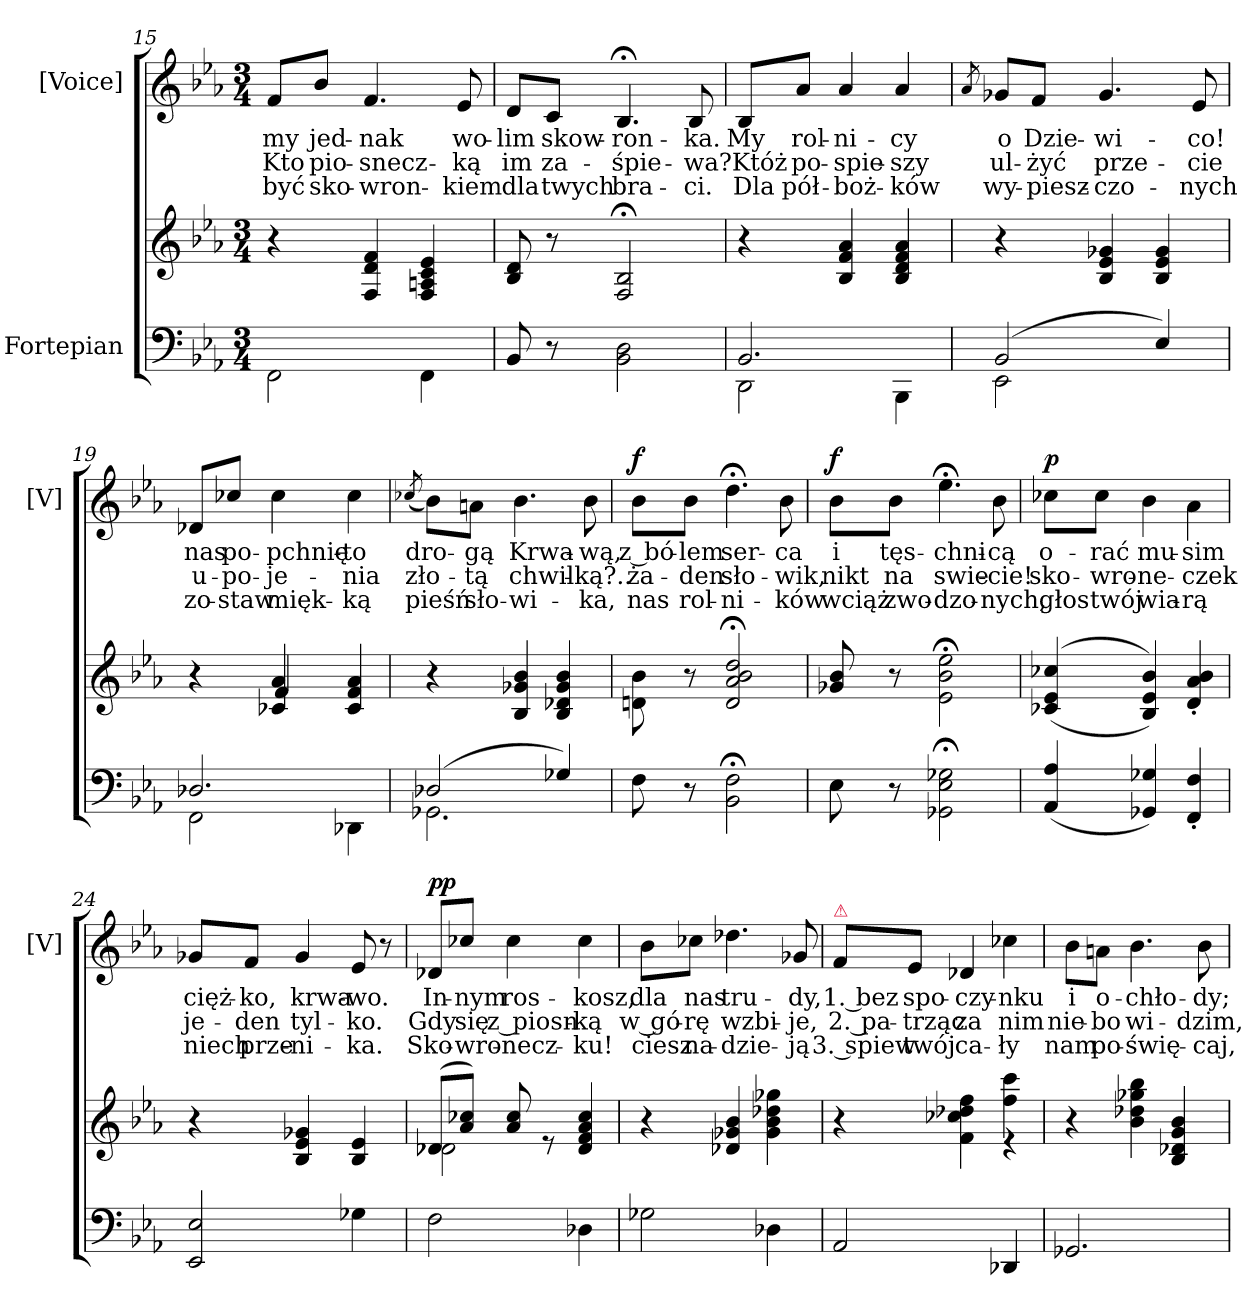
**kern	**kern	**kern	**text	**text	**text	**dynam
*part2	*part2	*part1	*part1	*part1	*part1	*part1
*staff3	*staff2	*staff1	*staff1	*staff1	*staff1	*staff1
*I"Fortepian	*	*I"[Voice]	*	*	*	*
*	*	*I'[V]	*	*	*	*
*clefF4	*clefG2	*clefG2	*	*	*	*
*k[b-e-a-]	*k[b-e-a-]	*k[b-e-a-]	*	*	*	*
*M3/4	*M3/4	*M3/4	*	*	*	*
=15	=15	=15	=15	=15	=15	=15
2FF\	4r	8f/L	my	Kto	być	.
.	.	8b-/J	jed-	pio-	sko-	.
.	4F/ 4d/ 4f/	4.f/	-nak	-snecz-	-wron-	.
4FF\	4F/ 4An/ 4c/ 4e-/	.	.	.	.	.
.	.	8e-/	wo-	-ką	-kiem	.
=16	=16	=16	=16	=16	=16	=16
8BB-/	8B-/ 8d/	8d/L	-lim	im	dla	.
8r	8r	8c/J	skow-	za-	twych	.
2BB-\ 2D\	2F;</ 2B-;</	4.B-;</	-ron-	-śpie-	bra-	.
.	.	8B-/	-ka.	-wa?	-ci.	.
=17	=17	=17	=17	=17	=17	=17
*^	*	*	*	*	*	*
2.BB-/	2DD\	4r	8B-/L	My	Któż	Dla	.
.	.	.	8a-/J	rol-	po-	pół-	.
.	.	4B-/ 4f/ 4a-/	4a-/	-ni-	-spie-	-boż-	.
.	4BBB-\	4B-/ 4d/ 4f/ 4a-/	4a-/	-cy	-szy	-ków	.
=18	=18	=18	=18	=18	=18	=18	=18
.	.	.	8qa-/	.	.	.	.
(<2BB-/	2EE-\	4r	8g-X/L	o	ul-	wy-	.
.	.	.	8f/J	Dzie-	-żyć	-piesz-	.
.	.	4B-/ 4e-/ 4g-X/	4.g-/	-wi-	prze-	-czo-	.
4E-/)	4ryy	4B-/ 4e-/ 4g-/	.	.	.	.	.
.	.	.	8e-/	-co!	-cie	-nych	.
=19	=19	=19	=19	=19	=19	=19	=19
*	*	*^	*	*	*	*	*
2.D-X/	2FF\	4r	4ryy	8d-X/L	nas	u-	zo-	.
.	.	.	.	8cc-X/J	po-	-po-	-staw	.
.	.	4c-X/ 4a-/	4f!/	4cc-\	-pchnię-	-je-	mięk-	.
.	4DD-X\	4c-/ 4f/ 4a-/	4ryy	4cc-\	-to	-nia	-ką	.
*	*	*v	*v	*	*	*	*	*
=20	=20	=20	=20	=20	=20	=20	=20
.	.	.	(<8qcc-X/	.	.	.	.
(<2D-X/	2.GG-X\	4r	8b-\L)	dro-	zło-	pieśń	.
.	.	.	8an\J	-gą	-tą	sło-	.
.	.	4B-/ 4g-X/ 4b-/	4.b-\	Krwa-	chwil-	-wi-	.
4G-X/)	.	4B-/ 4d-X/ 4g-/ 4b-/	.	.	.	.	.
.	.	.	8b-\	-wą,	-ką?..	-ka,	.
*v	*v	*	*	*	*	*	*
=21	=21	=21	=21	=21	=21	=21
!	!	!	!	!	!	!LO:DY:a
8F\	8dn\ 8b-\	8b-\L	z bó-	ża-	nas	f.
8r	8r	8b-\J	-lem	-den	rol-	.
2BB-;<\ 2F;<\	2d;</ 2a-;</ 2b-;</ 2dd;</	4.dd;<\	ser-	sło-	-ni-	.
.	.	8b-\	-ca	-wik,	-ków	.
=22	=22	=22	=22	=22	=22	=22
!	!	!	!	!	!	!LO:DY:a
8E-\	8g-X/ 8b-/	8b-\L	i	nikt	wciąż	f.
8r	8r	8b-\J	tęs-	na	zwo-	.
2GG-X;<\ 2E-;<\ 2G-X;<\	2e-;<\ 2b-;<\ 2ee-;<\	4.ee-;<\	-chni-	swie-	-dzo-	.
.	.	8b-\	-cą	-cie!	-nych,	.
=23	=23	=23	=23	=23	=23	=23
!	!	!	!	!	!	!LO:DY:a
(4AA-/ 4A-/	(<(>4c-X/ 4e-/ 4cc-X/	8cc-X\L	o-	sko-	głos	p.
.	.	8cc-\J	-rać	-wro-	twój	.
4GG-X/ 4G-X/)	4B-/ 4e-/ 4b-/))	4b-\	mu-	-ne-	wia-	.
4FF'/ 4F'/	4d'/ 4a-'/ 4b-'/	4a-\	-sim	-czek	-rą	.
=24	=24	=24	=24	=24	=24	=24
2EE-/ 2E-/	4r	8g-X/L	cięż-	je-	niech	.
.	.	8f/J	-ko,	-den	prze-	.
.	4B-/ 4e-/ 4g-X/	4g-/	krwa-	tyl-	-ni-	.
4G-X\	4B-/ 4e-/	8e-/	-wo.	-ko.	-ka.	.
.	.	8r	.	.	.	.
=25	=25	=25	=25	=25	=25	=25
*	*^	*	*	*	*	*
!	!	!	!	!	!	!	!LO:DY:a
2F\	(>8d-X/L	2d-X\	8d-X/L	In-	Gdy	Sko-	pp.
.	8a-/ 8cc-X/J)	.	8cc-X/J	-nym	się	-wro-	.
.	8a-/ 8cc-/	.	4cc-\	ros-	z piosn-	-necz-	.
.	8re	.	.	.	.	.	.
4D-X\	4d-/ 4f/ 4a-/ 4cc-/	4ryy	4cc-\	-kosz,	-ką	-ku!	.
*	*v	*v	*	*	*	*	*
=26	=26	=26	=26	=26	=26	=26
2G-X\	4r	8b-\L	dla	w gó-	ciesz	.
.	.	8cc-X\J	nas	-rę	na-	.
.	4d-X/ 4g-X/ 4b-/	4.dd-X\	tru-	wzbi-	-dzie-	.
4D-X\	4g-\ 4b-\ 4dd-X\ 4gg-X\	.	.	.	.	.
.	.	8g-X/	-dy,	-je,	-ją	.
=27	=27	=27	=27	=27	=27	=27
*	*^	*	*	*	*	*
!	!	!	!LO:TX:a:color=crimson:t=⚠	!	!	!	!
2AA-/	4r	4ryy	8f/L	1. bez	2. pa-	3. spiew	.
.	.	.	8e-/J	spo-	-trząc	twój	.
.	4f\ 4cc-X\ 4dd-X\ 4ff\	4ryy	4d-X/	-czy-	za	ca-	.
4DD-X/	4ff\ 4ccc\	4r	4cc-X\	-nku	nim	-ły	.
*	*v	*v	*	*	*	*	*
=28	=28	=28	=28	=28	=28	=28
2.GG-X/	4r	8b-\L	i	nie-	nam	.
.	.	8an\J	o-	-bo	po-	.
.	4b-\ 4dd-X\ 4gg-X\ 4bb-\	4.b-\	-chło-	wi-	-świę-	.
.	4B-/ 4d-X/ 4g/ 4b-/	.	.	.	.	.
.	.	8b-\	-dy;	-dzim,	-caj,	.
=	=	=	=	=	=	=
*-	*-	*-	*-	*-	*-	*-
